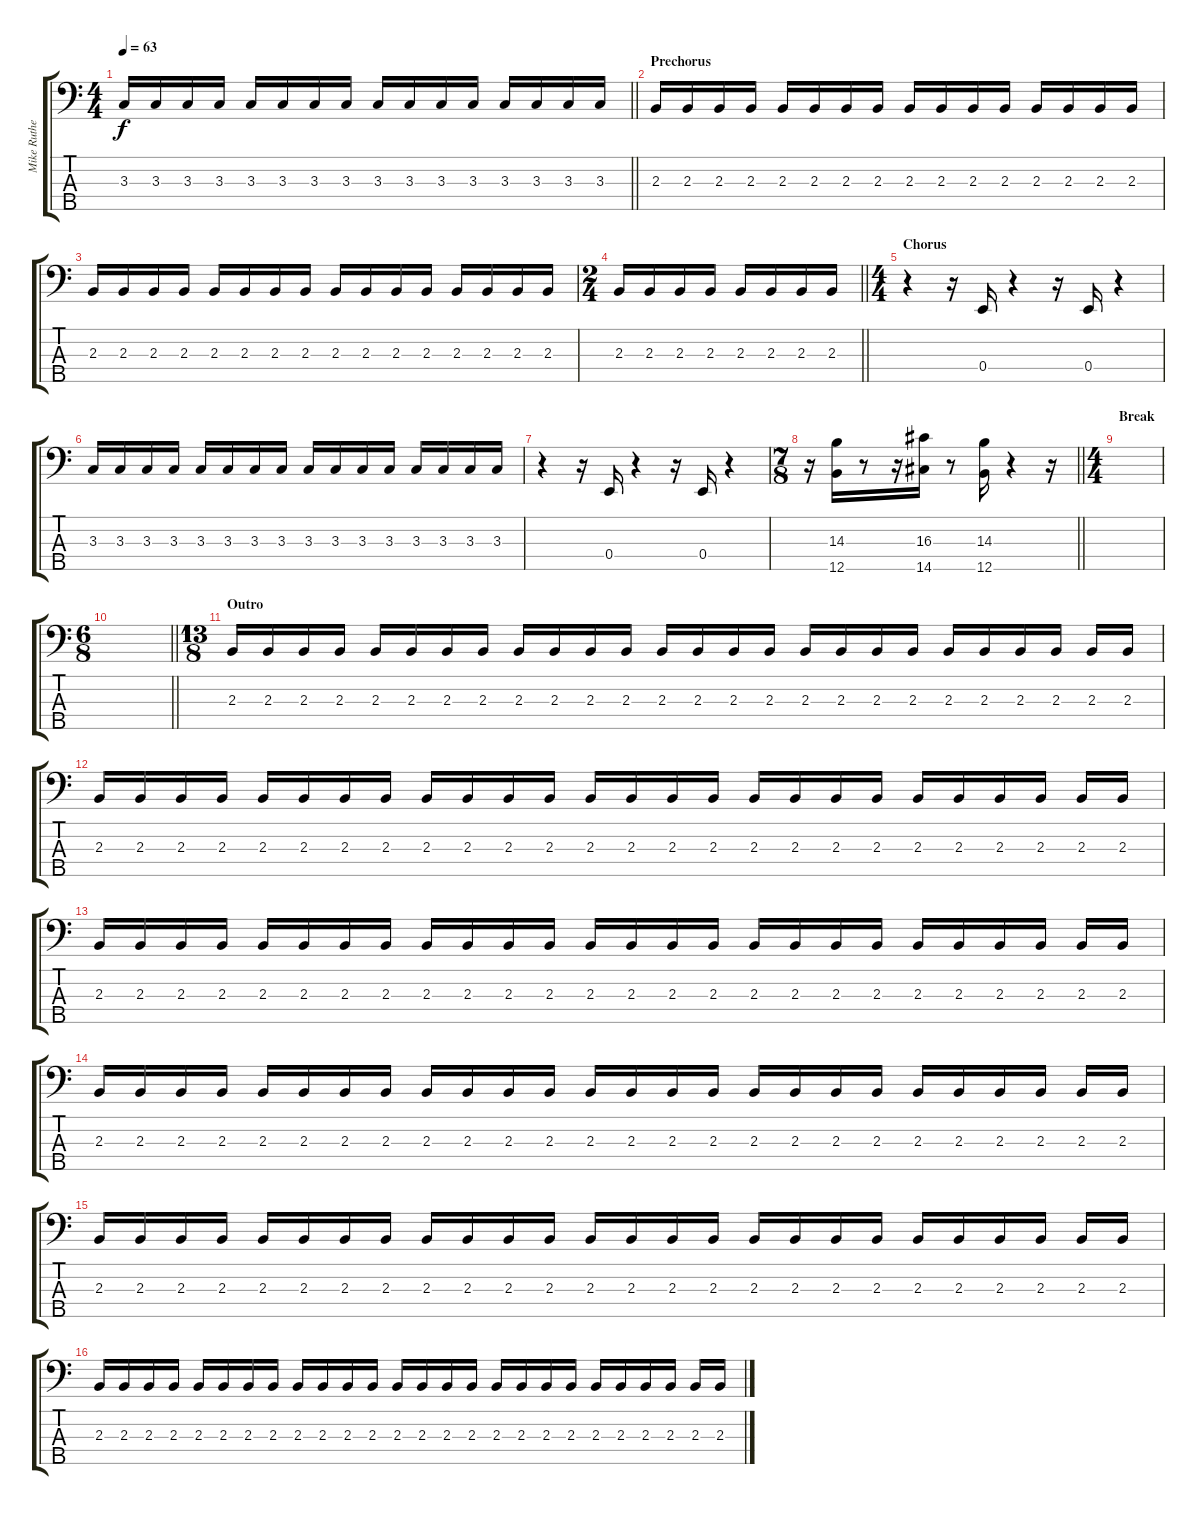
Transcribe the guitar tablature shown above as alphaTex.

\track ("Mike Rutherford (Taurus Pedals)" "Mike Ruthe") {instrument synthbass1}
\staff {score tabs}
\tuning (G2 D2 A1 E1 B0) {hide}
\ts (4 4)
\tempo 63
\clef f4
\barLineRight lightlight
\ks c
3.3.16{dy f} 3.3.16 3.3.16 3.3.16 3.3.16 3.3.16 3.3.16 3.3.16 3.3.16 3.3.16 3.3.16 3.3.16 3.3.16 3.3.16 3.3.16 3.3.16 |
\section ("" "Prechorus")
2.3.16 2.3.16 2.3.16 2.3.16 2.3.16 2.3.16 2.3.16 2.3.16 2.3.16 2.3.16 2.3.16 2.3.16 2.3.16 2.3.16 2.3.16 2.3.16 |
2.3.16 2.3.16 2.3.16 2.3.16 2.3.16 2.3.16 2.3.16 2.3.16 2.3.16 2.3.16 2.3.16 2.3.16 2.3.16 2.3.16 2.3.16 2.3.16 |
\ts (2 4)
\barLineRight lightlight
2.3.16 2.3.16 2.3.16 2.3.16 2.3.16 2.3.16 2.3.16 2.3.16 |
\ts (4 4)
\section ("" "Chorus")
r.4 r.16 0.4.16 r.4 r.16 0.4.16 r.4 |
3.3.16 3.3.16 3.3.16 3.3.16 3.3.16 3.3.16 3.3.16 3.3.16 3.3.16 3.3.16 3.3.16 3.3.16 3.3.16 3.3.16 3.3.16 3.3.16 |
r.4 r.16 0.4.16 r.4 r.16 0.4.16 r.4 |
\ts (7 8)
\barLineRight lightlight
r.16 (14.3 12.5).16 r.8 r.16 (16.3 14.5).16 r.8 (14.3 12.5).16 r.4 r.16 |
\ts (4 4)
\section ("" "Break")
|
\ts (6 8)
\barLineRight lightlight
|
\ts (13 8)
\section ("" "Outro")
2.3.16 2.3.16 2.3.16 2.3.16 2.3.16 2.3.16 2.3.16 2.3.16 2.3.16 2.3.16 2.3.16 2.3.16 2.3.16 2.3.16 2.3.16 2.3.16 2.3.16 2.3.16 2.3.16 2.3.16 2.3.16 2.3.16 2.3.16 2.3.16 2.3.16 2.3.16 |
2.3.16 2.3.16 2.3.16 2.3.16 2.3.16 2.3.16 2.3.16 2.3.16 2.3.16 2.3.16 2.3.16 2.3.16 2.3.16 2.3.16 2.3.16 2.3.16 2.3.16 2.3.16 2.3.16 2.3.16 2.3.16 2.3.16 2.3.16 2.3.16 2.3.16 2.3.16 |
2.3.16 2.3.16 2.3.16 2.3.16 2.3.16 2.3.16 2.3.16 2.3.16 2.3.16 2.3.16 2.3.16 2.3.16 2.3.16 2.3.16 2.3.16 2.3.16 2.3.16 2.3.16 2.3.16 2.3.16 2.3.16 2.3.16 2.3.16 2.3.16 2.3.16 2.3.16 |
2.3.16 2.3.16 2.3.16 2.3.16 2.3.16 2.3.16 2.3.16 2.3.16 2.3.16 2.3.16 2.3.16 2.3.16 2.3.16 2.3.16 2.3.16 2.3.16 2.3.16 2.3.16 2.3.16 2.3.16 2.3.16 2.3.16 2.3.16 2.3.16 2.3.16 2.3.16 |
2.3.16 2.3.16 2.3.16 2.3.16 2.3.16 2.3.16 2.3.16 2.3.16 2.3.16 2.3.16 2.3.16 2.3.16 2.3.16 2.3.16 2.3.16 2.3.16 2.3.16 2.3.16 2.3.16 2.3.16 2.3.16 2.3.16 2.3.16 2.3.16 2.3.16 2.3.16 |
2.3.16 2.3.16 2.3.16 2.3.16 2.3.16 2.3.16 2.3.16 2.3.16 2.3.16 2.3.16 2.3.16 2.3.16 2.3.16 2.3.16 2.3.16 2.3.16 2.3.16 2.3.16 2.3.16 2.3.16 2.3.16 2.3.16 2.3.16 2.3.16 2.3.16 2.3.16
